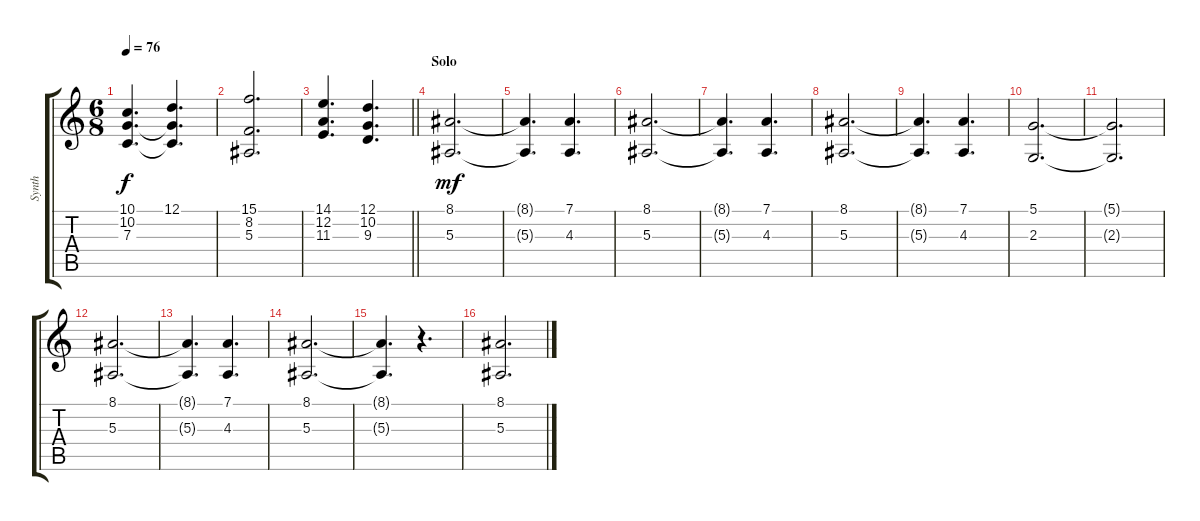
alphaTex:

\track ("Synth" "Synth") {instrument synthstrings1}
\staff {score tabs}
\tuning (D4 A3 F3 C3 G2 C2) {hide}
\ts (6 8)
\tempo 76
\clef g2
\ks c
(10.1{t} 10.2{t} 7.3{t}).4{d dy f} (12.1 10.2{t} 7.3{t}).4{d} |
(15.1 8.2 5.3).2{d} |
\barLineRight lightlight
(14.1 12.2 11.3).4{d} (12.1 10.2 9.3).4{d} |
\section ("" "Solo")
(8.1 5.3).2{d dy mf} |
(8.1{t} 5.3{t}).4{d} (7.1 4.3).4{d} |
(8.1 5.3).2{d} |
(8.1{t} 5.3{t}).4{d} (7.1 4.3).4{d} |
(8.1 5.3).2{d} |
(8.1{t} 5.3{t}).4{d} (7.1 4.3).4{d} |
(5.1 2.3).2{d} |
(5.1{t} 2.3{t}).2{d} |
(8.1 5.3).2{d} |
(8.1{t} 5.3{t}).4{d} (7.1 4.3).4{d} |
(8.1 5.3).2{d} |
(8.1{t} 5.3{t}).4{d} r.4{d} |
(8.1 5.3).2{d}
